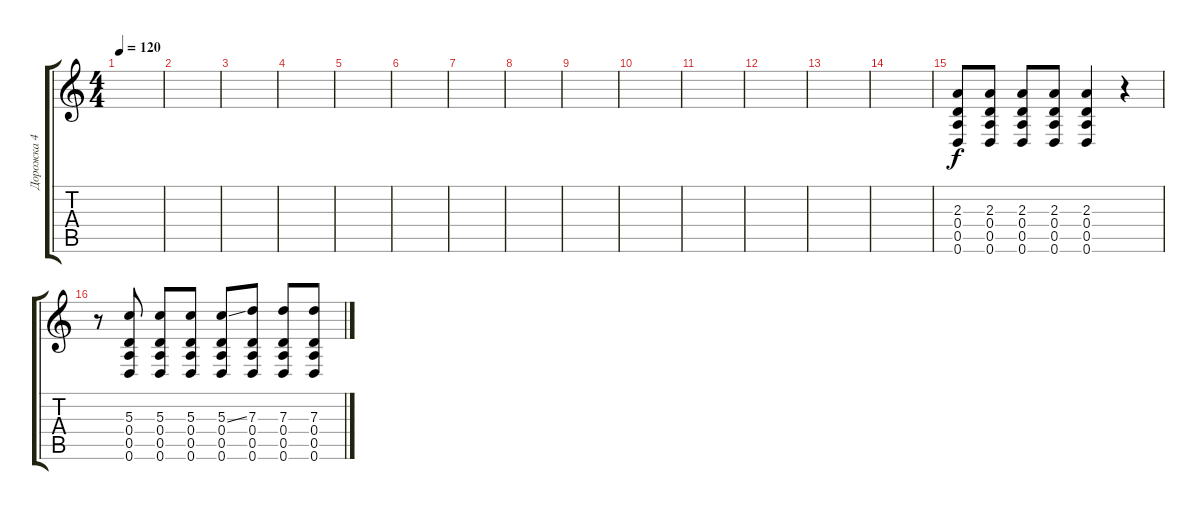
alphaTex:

\track ("Дорожка 4" "Дорожка 4") {instrument distortionguitar}
\staff {score tabs}
\tuning (E4 B3 G3 D3 A2 D2) {hide}
\ts (4 4)
\tempo 120
\clef g2
\ks c
|
|
|
|
|
|
|
|
|
|
|
|
|
|
(2.3 0.4 0.5 0.6).8 (2.3 0.4 0.5 0.6).8 (2.3 0.4 0.5 0.6).8 (2.3 0.4 0.5 0.6).8 (2.3 0.4 0.5 0.6).4 r.4 |
r.8 (5.3 0.4 0.5 0.6).8 (5.3 0.4 0.5 0.6).8 (5.3 0.4 0.5 0.6).8 (5.3{ss} 0.4 0.5 0.6).8 (7.3 0.4 0.5 0.6).8 (7.3 0.4 0.5 0.6).8 (7.3 0.4 0.5 0.6).8
